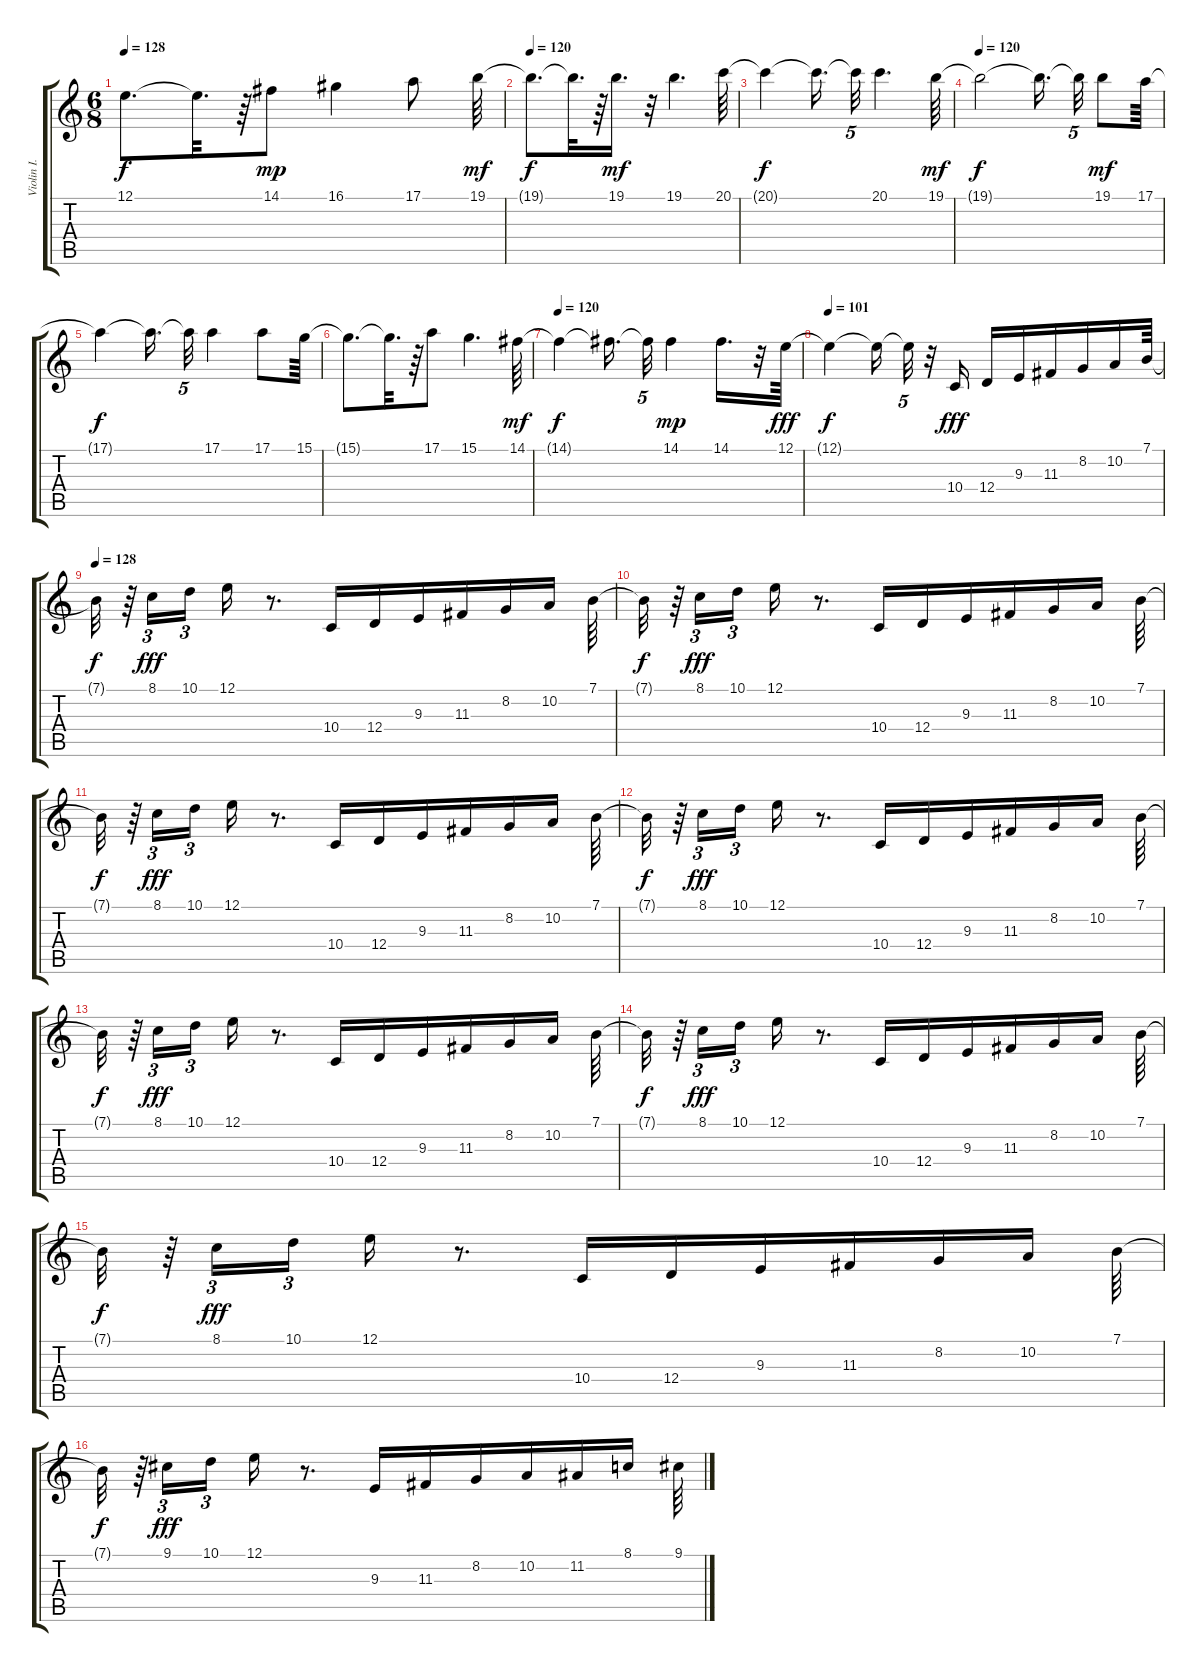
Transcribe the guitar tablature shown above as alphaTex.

\track ("Violin I." "Violin I.") {instrument pizzicatostrings}
\staff {score tabs}
\tuning (E4 B3 G3 D3 A2 E2) {hide}
\ts (6 8)
\tempo 128
\clef g2
\ks c
12.1{t}.8{d dy f} 12.1{t}.32{d} r.64 14.1.8{dy mp} 16.1.4 17.1.8 19.1.64{dy mf} |
\tempo 120
19.1{t}.8{d dy f} 19.1{t}.32{d} r.64 19.1.16{d dy mf} r.32 19.1.4{d} 20.1.64 |
20.1{t}.4{dy f} 20.1{t}.16{d} 20.1{t}.32{tu (5 4)} 20.1.4{d} 19.1.64{dy mf} |
\tempo 120
19.1{t}.2{dy f} 19.1{t}.16{d beam splitsecondary} 19.1{t}.32{tu (5 4)} 19.1.8{dy mf} 17.1.64 |
17.1{t}.4{dy f} 17.1{t}.16{d} 17.1{t}.32{tu (5 4)} 17.1.4 17.1.8 15.1.64 |
15.1{t}.8{d} 15.1{t}.32{d} r.64 17.1.8 15.1.4{d} 14.1.64{dy mf} |
\tempo 120
14.1{t}.4{dy f} 14.1{t}.16{d} 14.1{t}.32{tu (5 4)} 14.1.4{dy mp} 14.1.16{d} r.32 12.1.64{dy fff} |
\tempo 101
12.1{t}.4{dy f} 12.1{t}.16 12.1{t}.32{tu (5 4)} r.32 10.4.16{dy fff} 12.4.16 9.3.16 11.3.16 8.2.16 10.2.16 7.1.64 |
\tempo 128
7.1{t}.32{dy f} r.64 8.1.16{tu (3 2) dy fff} 10.1.16{tu (3 2) beam splitsecondary} 12.1.16 r.8{d} 10.4.16 12.4.16 9.3.16 11.3.16 8.2.16 10.2.16 7.1.64 |
7.1{t}.32{dy f} r.64 8.1.16{tu (3 2) dy fff} 10.1.16{tu (3 2) beam splitsecondary} 12.1.16 r.8{d} 10.4.16 12.4.16 9.3.16 11.3.16 8.2.16 10.2.16 7.1.64 |
7.1{t}.32{dy f} r.64 8.1.16{tu (3 2) dy fff} 10.1.16{tu (3 2) beam splitsecondary} 12.1.16 r.8{d} 10.4.16 12.4.16 9.3.16 11.3.16 8.2.16 10.2.16 7.1.64 |
7.1{t}.32{dy f} r.64 8.1.16{tu (3 2) dy fff} 10.1.16{tu (3 2) beam splitsecondary} 12.1.16 r.8{d} 10.4.16 12.4.16 9.3.16 11.3.16 8.2.16 10.2.16 7.1.64 |
7.1{t}.32{dy f} r.64 8.1.16{tu (3 2) dy fff} 10.1.16{tu (3 2) beam splitsecondary} 12.1.16 r.8{d} 10.4.16 12.4.16 9.3.16 11.3.16 8.2.16 10.2.16 7.1.64 |
7.1{t}.32{dy f} r.64 8.1.16{tu (3 2) dy fff} 10.1.16{tu (3 2) beam splitsecondary} 12.1.16 r.8{d} 10.4.16 12.4.16 9.3.16 11.3.16 8.2.16 10.2.16 7.1.64 |
7.1{t}.32{dy f} r.64 8.1.16{tu (3 2) dy fff} 10.1.16{tu (3 2) beam splitsecondary} 12.1.16 r.8{d} 10.4.16 12.4.16 9.3.16 11.3.16 8.2.16 10.2.16 7.1.64 |
7.1{t}.32{dy f} r.64 9.1.16{tu (3 2) dy fff} 10.1.16{tu (3 2) beam splitsecondary} 12.1.16 r.8{d} 9.3.16 11.3.16 8.2.16 10.2.16 11.2.16 8.1.16 9.1.64
